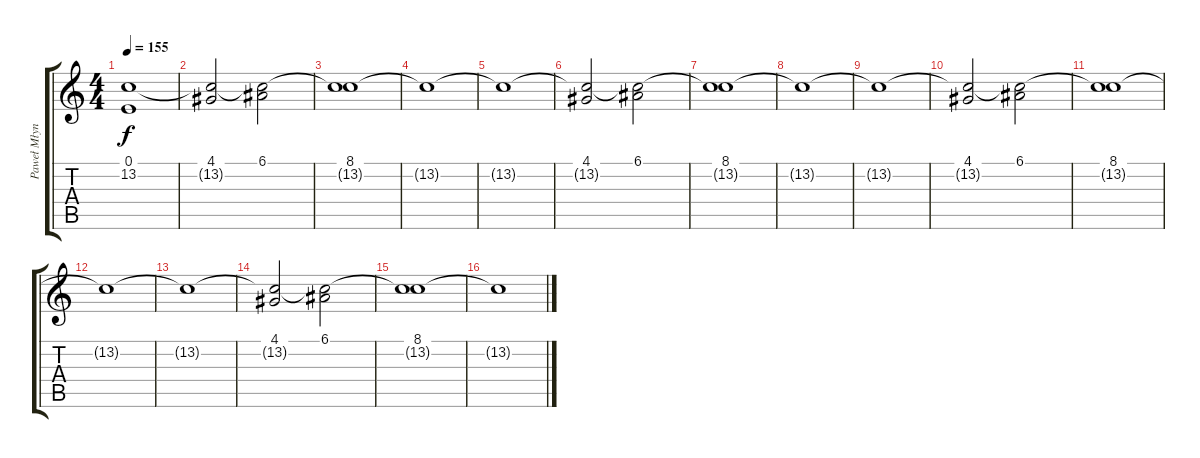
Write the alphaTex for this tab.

\track ("Paweł Młynarczyk" "Paweł Młyn") {instrument lead5charang}
\staff {score tabs}
\tuning (E4 B3 G3 D3 A2 E2) {hide}
\ts (4 4)
\tempo 155
\clef g2
\ks c
(0.1{t} 13.2{t}).1{dy f} |
(4.1 13.2{t}).2 (6.1 13.2{t}).2 |
(8.1 13.2{t}).1 |
13.2{t}.1 |
13.2{t}.1 |
(4.1 13.2{t}).2 (6.1 13.2{t}).2 |
(8.1 13.2{t}).1 |
13.2{t}.1 |
13.2{t}.1 |
(4.1 13.2{t}).2 (6.1 13.2{t}).2 |
(8.1 13.2{t}).1 |
13.2{t}.1 |
13.2{t}.1 |
(4.1 13.2{t}).2 (6.1 13.2{t}).2 |
(8.1 13.2{t}).1 |
13.2{t}.1
